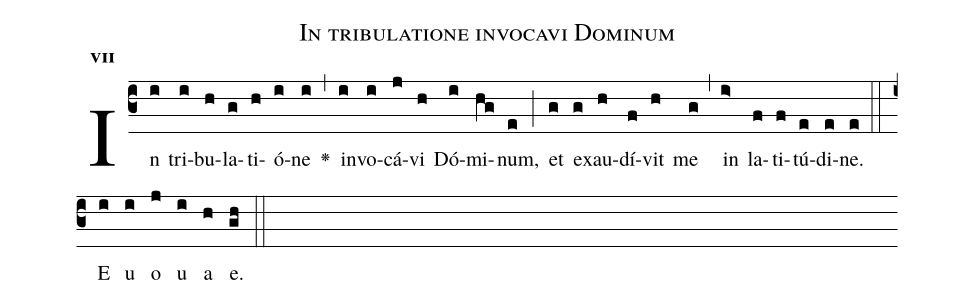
name:In tribulatione invocavi Dominum;
office-part:Antiphona;
mode:7;
%%
initial-style: 1;
name: In tribulatione invocavi Dominum;
book: Antiphonae & Responsoria/Tomus III, p. 67;
occasion: Psalterium Hebdomada III Dominica;
office-part: Hora media Ant 1;
user-notes: ;
commentary: ;
annotation: 7c;
centering-scheme: english;
fontsize: 12;
font: OFLSortsMillGoudy;
height: 11;
width: 4.5;
%%
(c3)In(i) tri(i)bu(h)la(g)ti(h)ó(i)ne(i) <v>\greheightstar</v>(,)  in(i)vo(i)cá(j)vi(h) Dó(i)mi(hg)num,(e) (;) et(g) e(g)xau(h)dí(f)vit(h) me(g) (,) in(i>) la(f)ti(f)tú(e)di(e)ne.(e) (::)
E(i) u(i) o(j) u(i) a(h) e.(gh) (::)
